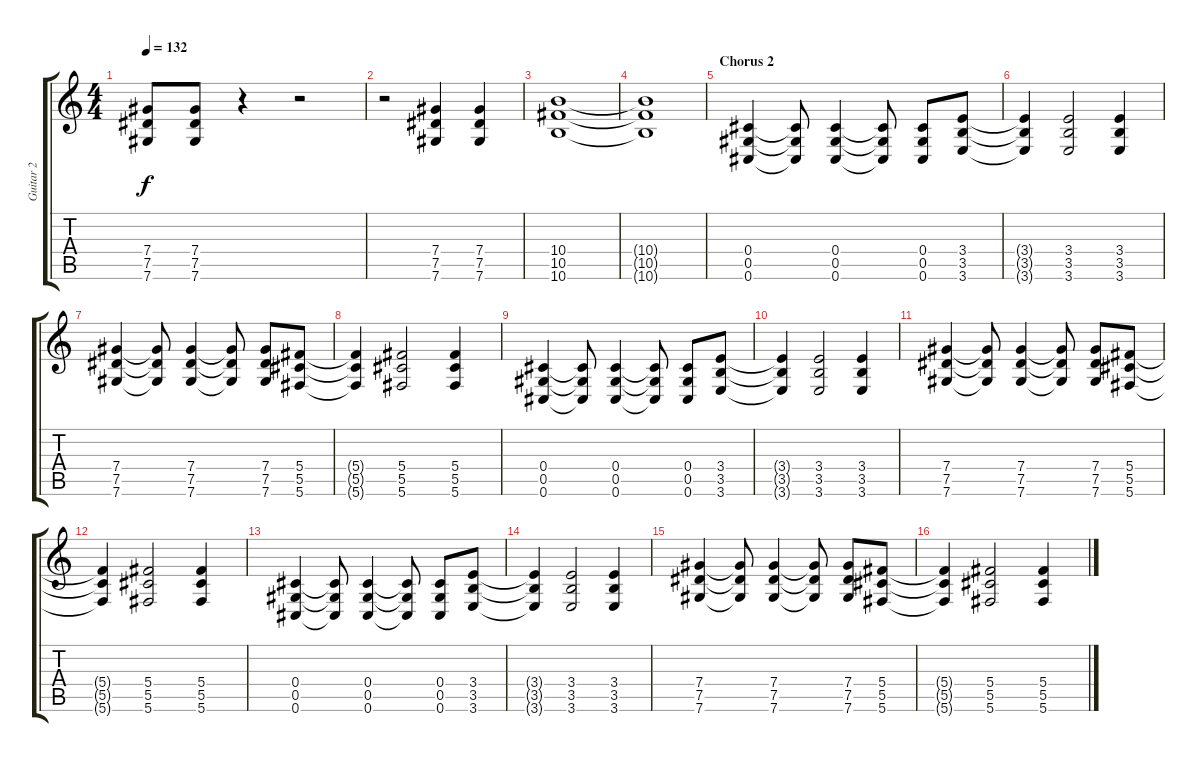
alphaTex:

\track ("Guitar 2" "Guitar 2") {instrument distortionguitar}
\staff {score tabs}
\tuning (Eb4 Bb3 Gb3 Db3 Ab2 Db2) {hide}
\ts (4 4)
\tempo 132
\clef g2
\ks c
(7.4 7.5 7.6).8{dy f} (7.4 7.5 7.6).8 r.4 r.2 |
r.2 (7.4 7.5 7.6).4 (7.4 7.5 7.6).4 |
(10.4 10.5 10.6).1 |
(10.4{t} 10.5{t} 10.6{t}).1 |
\section ("" "Chorus 2")
(0.4 0.5 0.6).4 (0.4{t} 0.5{t} 0.6{t}).8 (0.4 0.5 0.6).4 (0.4{t} 0.5{t} 0.6{t}).8 (0.4 0.5 0.6).8 (3.4 3.5 3.6).8 |
(3.4{t} 3.5{t} 3.6{t}).4 (3.4 3.5 3.6).2 (3.4 3.5 3.6).4 |
(7.4 7.5 7.6).4 (7.4{t} 7.5{t} 7.6{t}).8 (7.4 7.5 7.6).4 (7.4{t} 7.5{t} 7.6{t}).8 (7.4 7.5 7.6).8 (5.4 5.5 5.6).8 |
(5.4{t} 5.5{t} 5.6{t}).4 (5.4 5.5 5.6).2 (5.4 5.5 5.6).4 |
(0.4 0.5 0.6).4 (0.4{t} 0.5{t} 0.6{t}).8 (0.4 0.5 0.6).4 (0.4{t} 0.5{t} 0.6{t}).8 (0.4 0.5 0.6).8 (3.4 3.5 3.6).8 |
(3.4{t} 3.5{t} 3.6{t}).4 (3.4 3.5 3.6).2 (3.4 3.5 3.6).4 |
(7.4 7.5 7.6).4 (7.4{t} 7.5{t} 7.6{t}).8 (7.4 7.5 7.6).4 (7.4{t} 7.5{t} 7.6{t}).8 (7.4 7.5 7.6).8 (5.4 5.5 5.6).8 |
(5.4{t} 5.5{t} 5.6{t}).4 (5.4 5.5 5.6).2 (5.4 5.5 5.6).4 |
(0.4 0.5 0.6).4 (0.4{t} 0.5{t} 0.6{t}).8 (0.4 0.5 0.6).4 (0.4{t} 0.5{t} 0.6{t}).8 (0.4 0.5 0.6).8 (3.4 3.5 3.6).8 |
(3.4{t} 3.5{t} 3.6{t}).4 (3.4 3.5 3.6).2 (3.4 3.5 3.6).4 |
(7.4 7.5 7.6).4 (7.4{t} 7.5{t} 7.6{t}).8 (7.4 7.5 7.6).4 (7.4{t} 7.5{t} 7.6{t}).8 (7.4 7.5 7.6).8 (5.4 5.5 5.6).8 |
(5.4{t} 5.5{t} 5.6{t}).4 (5.4 5.5 5.6).2 (5.4 5.5 5.6).4
